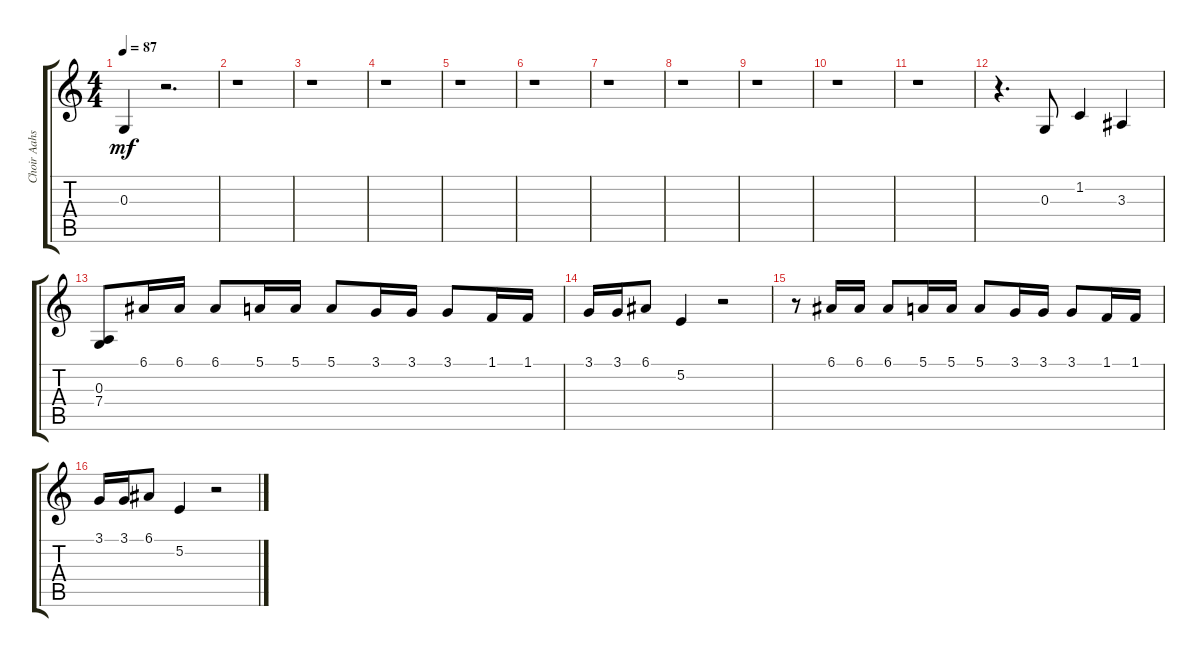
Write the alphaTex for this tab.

\track ("Choir Aahs" "Choir Aahs") {instrument choiraahs}
\staff {score tabs}
\tuning (E4 B3 G3 D3 A2 E2) {hide}
\ts (4 4)
\tempo 87
\clef g2
\ks aminor
0.3.4{dy mf} r.2{d} |
r.1 |
r.1 |
r.1 |
r.1 |
r.1 |
r.1 |
r.1 |
r.1 |
r.1 |
r.1 |
r.4{d} 0.3.8 1.2.4 3.3.4 |
(0.3 7.4).8 6.1.16 6.1.16 6.1.8 5.1.16 5.1.16 5.1.8 3.1.16 3.1.16 3.1.8 1.1.16 1.1.16 |
3.1.16 3.1.16 6.1.8 5.2.4 r.2 |
r.8 6.1.16 6.1.16 6.1.8 5.1.16 5.1.16 5.1.8 3.1.16 3.1.16 3.1.8 1.1.16 1.1.16 |
3.1.16 3.1.16 6.1.8 5.2.4 r.2
